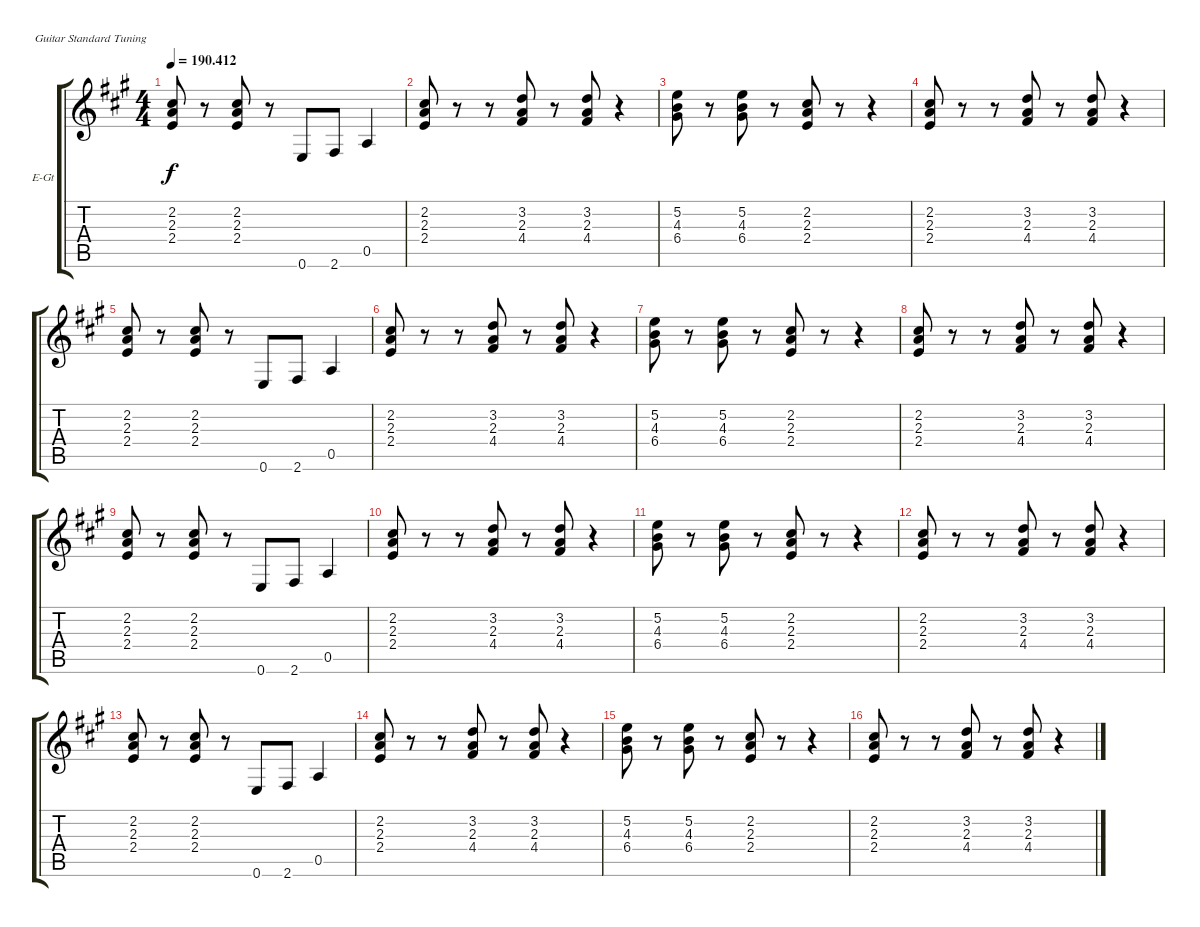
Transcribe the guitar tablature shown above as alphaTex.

\defaultSystemsLayout 4
\bracketExtendMode groupsimilarinstruments
\firstSystemTrackNameOrientation horizontal
\otherSystemsTrackNameOrientation horizontal
\track ("Gtr. 3 (elec.)" "E-Gt") {instrument electricguitarclean}
\staff {score tabs}
\tuning (E4 B3 G3 D3 A2 E2)
\ts (4 4)
\tempo
190.412
\accidentals auto
\clef g2
\ottava regular
\simile none
\ks a
(2.2 2.3 2.4).8{dy f} r.8 (2.2 2.3 2.4).8 r.8 0.6.8 2.6.8 0.5.4 |
(2.2 2.3 2.4).8 r.8 r.8 (4.4 2.3 3.2).8 r.8 (3.2 2.3 4.4).8 r.4 |
(6.4 4.3 5.2).8 r.8 (5.2 4.3 6.4).8 r.8 (2.2 2.3 2.4).8 r.8 r.4 |
(2.2 2.3 2.4).8 r.8 r.8 (4.4 2.3 3.2).8 r.8 (3.2 2.3 4.4).8 r.4 |
(2.2 2.3 2.4).8 r.8 (2.2 2.3 2.4).8 r.8 0.6.8 2.6.8 0.5.4 |
(2.2 2.3 2.4).8 r.8 r.8 (4.4 2.3 3.2).8 r.8 (3.2 2.3 4.4).8 r.4 |
(6.4 4.3 5.2).8 r.8 (5.2 4.3 6.4).8 r.8 (2.2 2.3 2.4).8 r.8 r.4 |
(2.2 2.3 2.4).8 r.8 r.8 (4.4 2.3 3.2).8 r.8 (3.2 2.3 4.4).8 r.4 |
(2.2 2.3 2.4).8 r.8 (2.2 2.3 2.4).8 r.8 0.6.8 2.6.8 0.5.4 |
(2.2 2.3 2.4).8 r.8 r.8 (4.4 2.3 3.2).8 r.8 (3.2 2.3 4.4).8 r.4 |
(6.4 4.3 5.2).8 r.8 (5.2 4.3 6.4).8 r.8 (2.2 2.3 2.4).8 r.8 r.4 |
(2.2 2.3 2.4).8 r.8 r.8 (4.4 2.3 3.2).8 r.8 (3.2 2.3 4.4).8 r.4 |
(2.2 2.3 2.4).8 r.8 (2.2 2.3 2.4).8 r.8 0.6.8 2.6.8 0.5.4 |
(2.2 2.3 2.4).8 r.8 r.8 (4.4 2.3 3.2).8 r.8 (3.2 2.3 4.4).8 r.4 |
(6.4 4.3 5.2).8 r.8 (5.2 4.3 6.4).8 r.8 (2.2 2.3 2.4).8 r.8 r.4 |
(2.2 2.3 2.4).8 r.8 r.8 (4.4 2.3 3.2).8 r.8 (3.2 2.3 4.4).8 r.4
